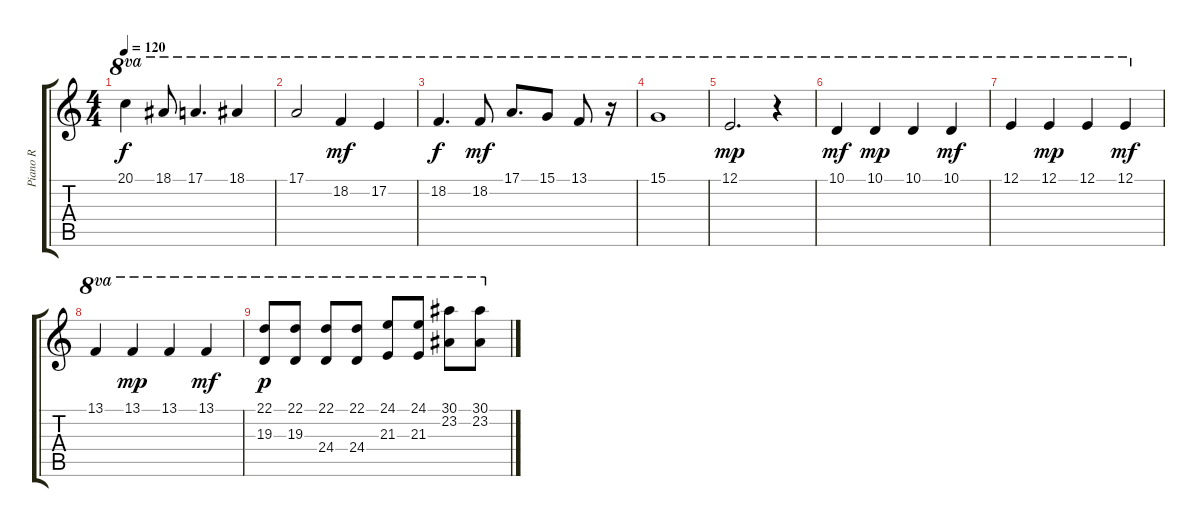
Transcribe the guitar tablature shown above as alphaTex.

\track ("Piano R" "Piano R") {instrument acousticgrandpiano}
\staff {score tabs}
\tuning (E4 B3 G3 D3 A2 E2) {hide}
\ts (4 4)
\tempo 120
\clef g2
\ks c
20.1.4{ot 8va dy f} 18.1.8{ot 8va} 17.1.4{d ot 8va} 18.1.4{ot 8va} |
17.1.2{ot 8va} 18.2.4{ot 8va dy mf} 17.2.4{ot 8va} |
18.2.4{d ot 8va dy f} 18.2.8{ot 8va dy mf} 17.1.8{d ot 8va} 15.1.8{ot 8va} 13.1.8{ot 8va} r.16{ot 8va} |
15.1.1{ot 8va} |
12.1.2{d ot 8va dy mp} r.4{ot 8va} |
10.1.4{ot 8va dy mf} 10.1.4{ot 8va dy mp} 10.1.4{ot 8va} 10.1.4{ot 8va dy mf} |
12.1.4{ot 8va} 12.1.4{ot 8va dy mp} 12.1.4{ot 8va} 12.1.4{ot 8va dy mf} |
13.1.4{ot 8va} 13.1.4{ot 8va dy mp} 13.1.4{ot 8va} 13.1.4{ot 8va dy mf} |
(22.1 19.3).8{ot 8va dy p} (22.1 19.3).8{ot 8va} (22.1 24.4).8{ot 8va} (22.1 24.4).8{ot 8va} (24.1 21.3).8{ot 8va} (24.1 21.3).8{ot 8va} (30.1 23.2).8{ot 8va} (30.1 23.2).8{ot 8va}
